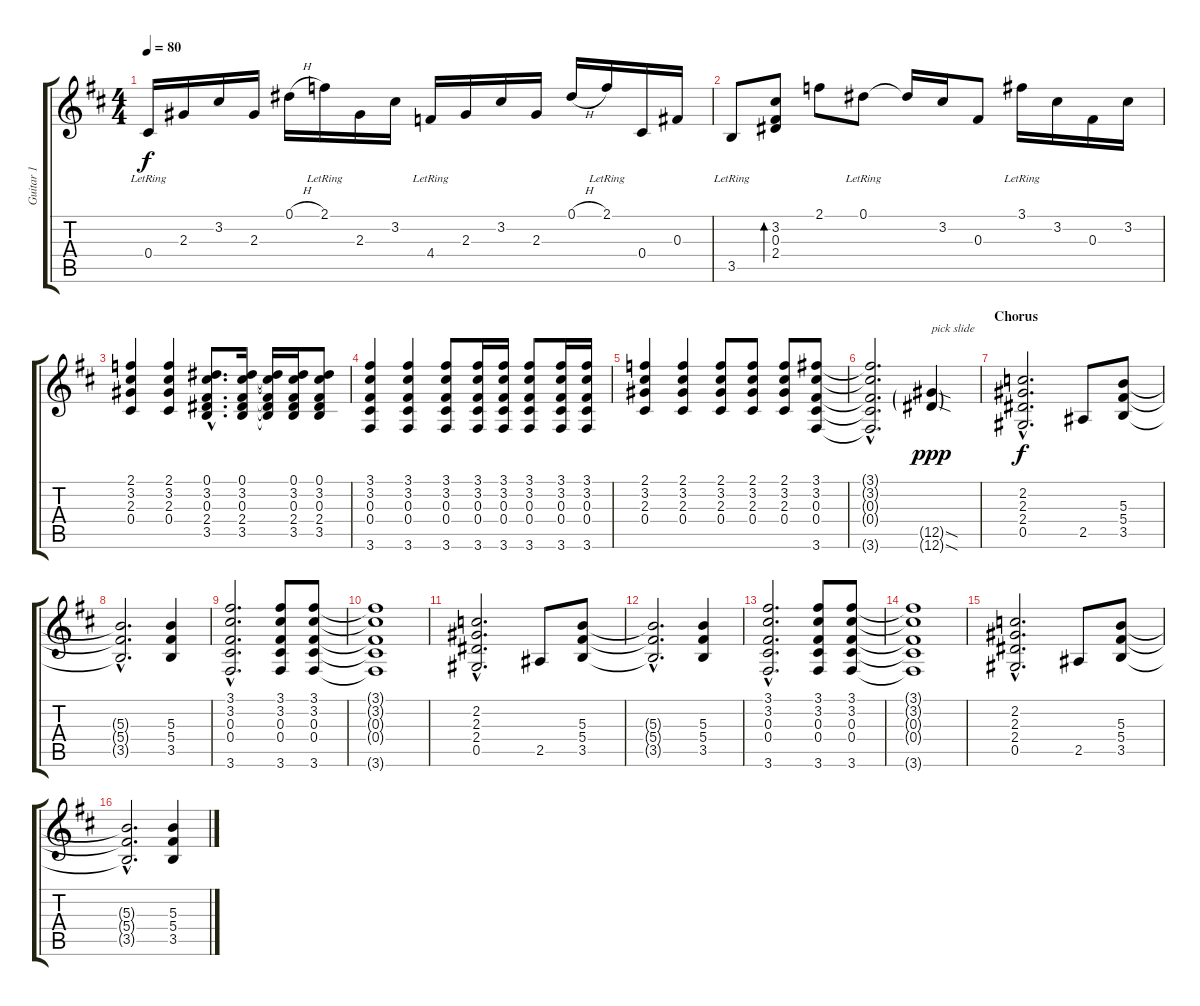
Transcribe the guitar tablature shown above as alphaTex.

\track ("Guitar 1" "Guitar 1") {instrument electricguitarjazz}
\staff {score tabs}
\tuning (Eb4 Bb3 Gb3 Db3 Ab2 Eb2) {hide}
\ts (4 4)
\tempo 80
\clef g2
\ks d
0.4{lr}.16{dy f} 2.3.16 3.2.16 2.3.16 0.1{h}.16 2.1{lr}.16 2.3.16 3.2.16 4.4{lr}.16 2.3.16 3.2.16 2.3.16 0.1{h}.16 2.1{lr}.16 0.4.16 0.3.16 |
3.5{lr}.8 (3.2 0.3 2.4).8{bd 120} 2.1.8 0.1{lr}.8 0.1{t}.16 3.2.16 0.3.8 3.1{lr}.16 3.2.16 0.3.16 3.2.16 |
(2.1 3.2 2.3 0.4).4 (2.1 3.2 2.3 0.4).4 (0.1{hac} 3.2{hac} 0.3{hac} 2.4{hac} 3.5{hac}).8{d} (0.1 3.2 0.3 2.4 3.5).16 (0.1{t} 3.2{t} 0.3{t} 2.4{t} 3.5{t}).16 (0.1 3.2 0.3 2.4 3.5).16 (0.1 3.2 0.3 2.4 3.5).8 |
(3.1 3.2 0.3 0.4 3.6).4 (3.1 3.2 0.3 0.4 3.6).4 (3.1 3.2 0.3 0.4 3.6).8 (3.1 3.2 0.3 0.4 3.6).16 (3.1 3.2 0.3 0.4 3.6).16 (3.1 3.2 0.3 0.4 3.6).8 (3.1 3.2 0.3 0.4 3.6).16 (3.1 3.2 0.3 0.4 3.6).16 |
(2.1 3.2 2.3 0.4).4 (2.1 3.2 2.3 0.4).4 (2.1 3.2 2.3 0.4).8 (2.1 3.2 2.3 0.4).8 (2.1 3.2 2.3 0.4).8 (3.1 3.2 0.3 0.4 3.6).8 |
(3.1{hac t} 3.2{hac t} 0.3{hac t} 0.4{hac t} 3.6{hac t}).2{d} (12.5{sod g} 12.6{sod g}).4{txt "pick slide" dy ppp} |
\section ("" "Chorus")
(2.2{hac} 2.3{hac} 2.4{hac} 0.5{hac}).2{d dy f instrument distortionguitar} 2.5.8 (5.3 5.4 3.5).8 |
(5.3{hac t} 5.4{hac t} 3.5{hac t}).2{d} (5.3 5.4 3.5).4 |
(3.1{hac} 3.2{hac} 0.3{hac} 0.4{hac} 3.6{hac}).2{d} (3.1 3.2 0.3 0.4 3.6).8 (3.1 3.2 0.3 0.4 3.6).8 |
(3.1{t} 3.2{t} 0.3{t} 0.4{t} 3.6{t}).1 |
(2.2{hac} 2.3{hac} 2.4{hac} 0.5{hac}).2{d} 2.5.8 (5.3 5.4 3.5).8 |
(5.3{hac t} 5.4{hac t} 3.5{hac t}).2{d} (5.3 5.4 3.5).4 |
(3.1{hac} 3.2{hac} 0.3{hac} 0.4{hac} 3.6{hac}).2{d} (3.1 3.2 0.3 0.4 3.6).8 (3.1 3.2 0.3 0.4 3.6).8 |
(3.1{t} 3.2{t} 0.3{t} 0.4{t} 3.6{t}).1 |
(2.2{hac} 2.3{hac} 2.4{hac} 0.5{hac}).2{d} 2.5.8 (5.3 5.4 3.5).8 |
(5.3{hac t} 5.4{hac t} 3.5{hac t}).2{d} (5.3 5.4 3.5).4
